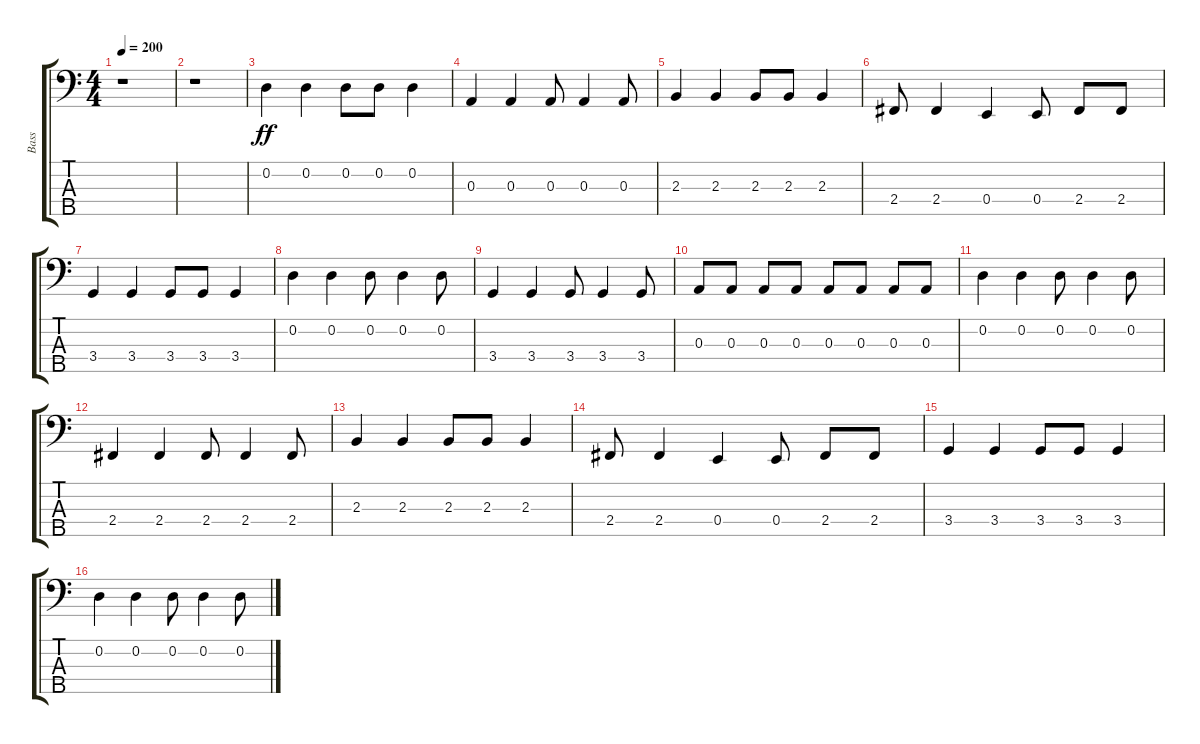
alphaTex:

\track ("Bass" "Bass") {instrument electricbassfinger}
\staff {score tabs}
\tuning (G2 D2 A1 E1 B0) {hide}
\ts (4 4)
\tempo 200
\clef f4
\ks c
r.1{dy ff} |
r.1 |
0.2.4 0.2.4 0.2.8 0.2.8 0.2.4 |
0.3.4 0.3.4 0.3.8 0.3.4 0.3.8 |
2.3.4 2.3.4 2.3.8 2.3.8 2.3.4 |
2.4.8 2.4.4 0.4.4 0.4.8 2.4.8 2.4.8 |
3.4.4 3.4.4 3.4.8 3.4.8 3.4.4 |
0.2.4 0.2.4 0.2.8 0.2.4 0.2.8 |
3.4.4 3.4.4 3.4.8 3.4.4 3.4.8 |
0.3.8 0.3.8 0.3.8 0.3.8 0.3.8 0.3.8 0.3.8 0.3.8 |
0.2.4 0.2.4 0.2.8 0.2.4 0.2.8 |
2.4.4 2.4.4 2.4.8 2.4.4 2.4.8 |
2.3.4 2.3.4 2.3.8 2.3.8 2.3.4 |
2.4.8 2.4.4 0.4.4 0.4.8 2.4.8 2.4.8 |
3.4.4 3.4.4 3.4.8 3.4.8 3.4.4 |
0.2.4 0.2.4 0.2.8 0.2.4 0.2.8
